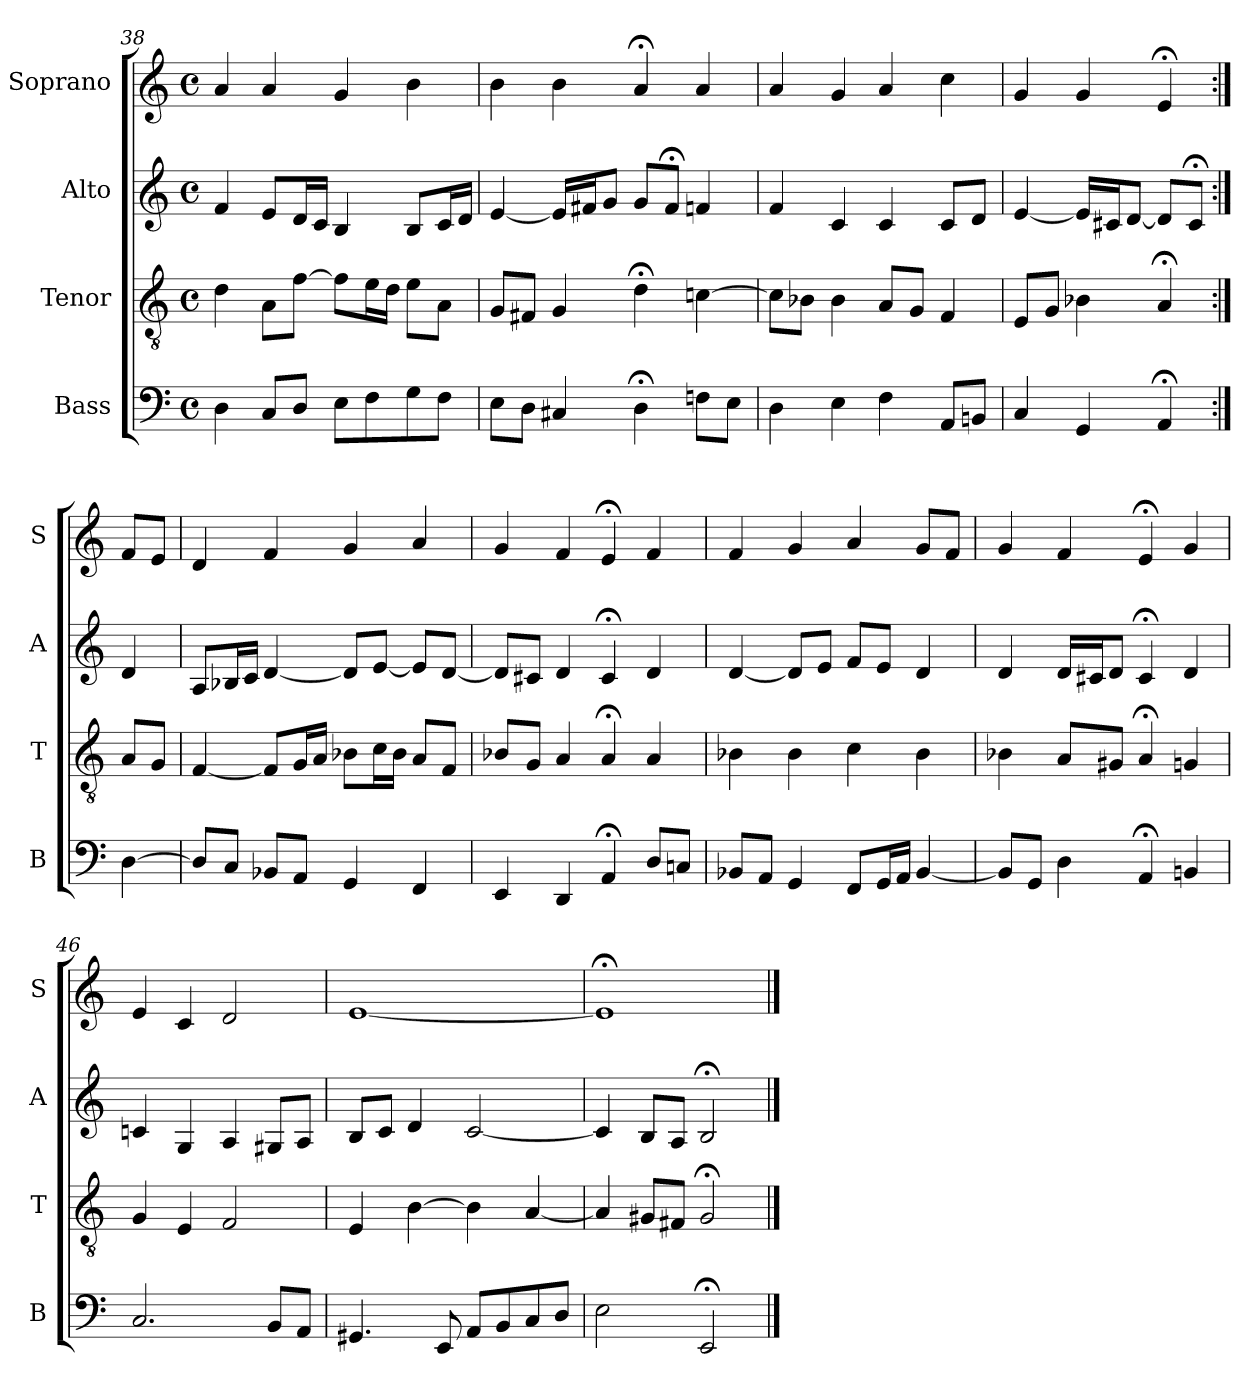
**kern	**kern	**kern	**kern
*part4	*part3	*part2	*part1
*staff4	*staff3	*staff2	*staff1
*I"Bass	*I"Tenor	*I"Alto	*I"Soprano
*I'B	*I'T	*I'A	*I'S
*clefF4	*clefGv2	*clefG2	*clefG2
*k[]	*k[]	*k[]	*k[]
*E:phr	*E:phr	*E:phr	*E:phr
*M4/4	*M4/4	*M4/4	*M4/4
*met(c)	*met(c)	*met(c)	*met(c)
=38	=38	=38	=38
4D	4d	4f	4a
8CL	8AL	8eL	4a
8DJ	[8fJ	16dL	.
.	.	16cJJ	.
8EL	8fL]	4B	4g
8F	16eL	.	.
.	16dJJ	.	.
8G	8eL	8BL	4b
8FJ	8AJ	16cL	.
.	.	16dJJ	.
=39	=39	=39	=39
8EL	8GL	[4e	4b
8DJ	8F#XJ	.	.
4C#X	4G	16eLL]	4b
.	.	16f#XJ	.
.	.	8gJ	.
4D;<	4d;<	8gL	4a;<
.	.	8f#;<J	.
8FnL	[4cn	4fn	4a
8EJ	.	.	.
=40	=40	=40	=40
4D	8cL]	4f	4a
.	8B-XJ	.	.
4Ei	4B-i	4ci	4gi
4F	8AL	4c	4a
.	8GJ	.	.
8AAL	4F	8cL	4cc
8BBnJ	.	8dJ	.
=41	=41	=41	=41
4C	8EL	[4e	4g
.	8GJ	.	.
4GG	4B-X	16eLL]	4g
.	.	16c#XJ	.
.	.	[8dJ	.
4AA;<	4A;<	8dL]	4e;<
.	.	8c#;<J	.
=:|!	=:|!	=:|!	=:|!
[4D	8AL	4d	8fL
.	8GJ	.	8eJ
=42	=42	=42	=42
8DL]	[4F	8AL	4d
8CJ	.	16B-XL	.
.	.	16cJJ	.
8BB-XL	8FL]	[4d	4f
8AAJ	16GL	.	.
.	16AJJ	.	.
4GG	8B-XL	8dL]	4g
.	16cL	[8eJ	.
.	16B-JJ	.	.
4FF	8AL	8eL]	4a
.	8FJ	[8dJ	.
=43	=43	=43	=43
4EE	8B-XL	8dL]	4g
.	8GJ	8c#XJ	.
4DD	4A	4d	4f
4AA;<	4A;<	4c#;<	4e;<
8DL	4A	4d	4f
8CnJ	.	.	.
=44	=44	=44	=44
8BB-XL	4B-X	[4d	4f
8AAJ	.	.	.
4GG	4B-	8dL]	4g
.	.	8eJ	.
8FFL	4c	8fL	4a
16GGL	.	8eJ	.
16AAJJ	.	.	.
[4BB-	4B-	4d	8gL
.	.	.	8fJ
=45	=45	=45	=45
8BB-L]	4B-X	4d	4g
8GGJ	.	.	.
4D	8AL	16dLL	4f
.	.	16c#XJ	.
.	8G#XJ	8dJ	.
4AA;<	4A;<	4c#;<	4e;<
4BBn	4Gn	4d	4g
=46	=46	=46	=46
2.C	4G	4cn	4e
.	4E	4G	4c
.	2F	4A	2d
8BBL	.	8G#XL	.
8AAJ	.	8AJ	.
=47	=47	=47	=47
4.GG#X	4E	8BL	[1e
.	.	8cJ	.
.	[4B	4d	.
8EE	.	.	.
8AAL	4B]	[2c	.
8BB	.	.	.
8C	[4A	.	.
8DJ	.	.	.
=48	=48	=48	=48
2E	4A]	4c]	1e;<]
.	8G#XL	8BL	.
.	8F#XJ	8AJ	.
2EE;<	2G#;<	2B;<	.
==	==	==	==
*-	*-	*-	*-
